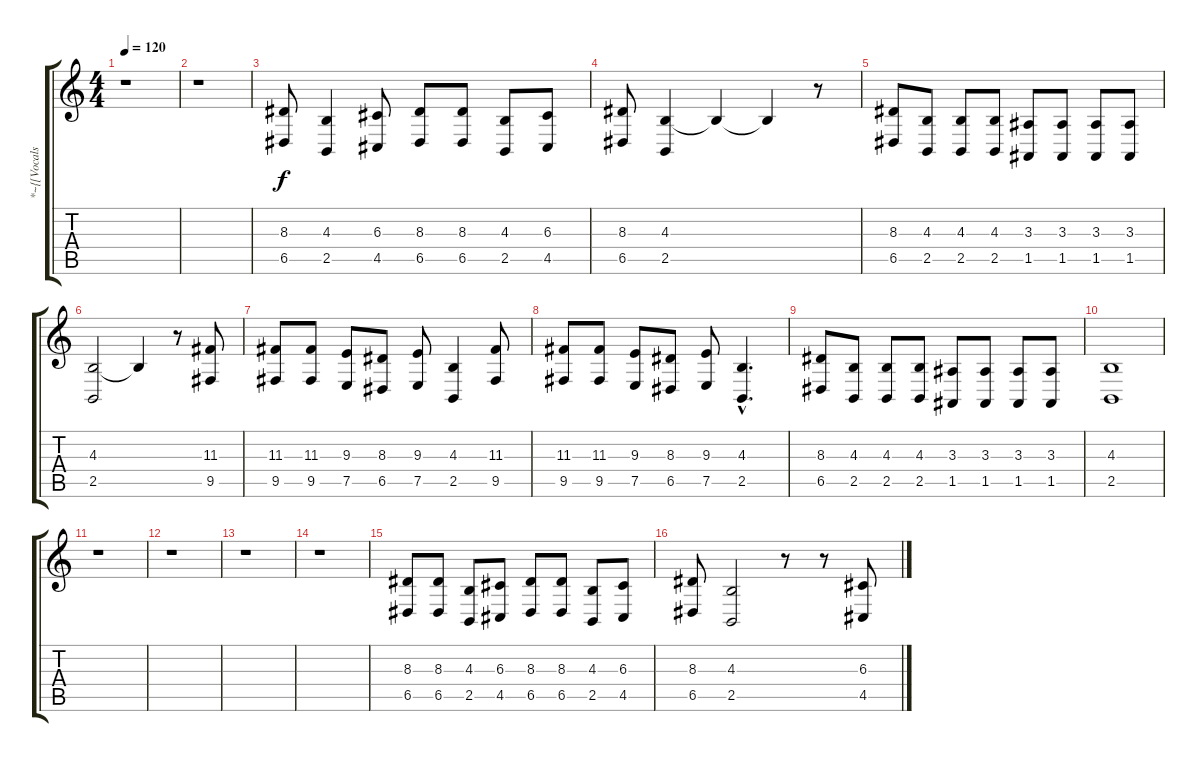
\track ("*~{[Vocals   - Tabbed by Peter B.]}~*" "*~{[Vocals") {instrument tenorsax}
\staff {score tabs}
\tuning (E4 B3 G3 D3 A2 E2) {hide}
\ts (4 4)
\tempo 120
\clef g2
\ks c
r.1{dy f instrument tenorsax} |
r.1 |
(8.3 6.5).8 (4.3 2.5).4 (6.3 4.5).8 (8.3 6.5).8 (8.3 6.5).8 (4.3 2.5).8 (6.3 4.5).8 |
(8.3 6.5).8 (4.3 2.5).4 4.3{t}.4 4.3{t}.4 r.8 |
(8.3 6.5).8 (4.3 2.5).8 (4.3 2.5).8 (4.3 2.5).8 (3.3 1.5).8 (3.3 1.5).8 (3.3 1.5).8 (3.3 1.5).8 |
(4.3 2.5).2 4.3{t}.4 r.8 (11.3 9.5).8 |
(11.3 9.5).8 (11.3 9.5).8 (9.3 7.5).8 (8.3 6.5).8 (9.3 7.5).8 (4.3 2.5).4 (11.3 9.5).8 |
(11.3 9.5).8 (11.3 9.5).8 (9.3 7.5).8 (8.3 6.5).8 (9.3 7.5).8 (4.3{hac} 2.5{hac}).4{d} |
(8.3 6.5).8 (4.3 2.5).8 (4.3 2.5).8 (4.3 2.5).8 (3.3 1.5).8 (3.3 1.5).8 (3.3 1.5).8 (3.3 1.5).8 |
(4.3 2.5).1 |
r.1 |
r.1 |
r.1 |
r.1 |
(8.3 6.5).8 (8.3 6.5).8 (4.3 2.5).8 (6.3 4.5).8 (8.3 6.5).8 (8.3 6.5).8 (4.3 2.5).8 (6.3 4.5).8 |
(8.3 6.5).8 (4.3 2.5).2 r.8 r.8 (6.3 4.5).8
